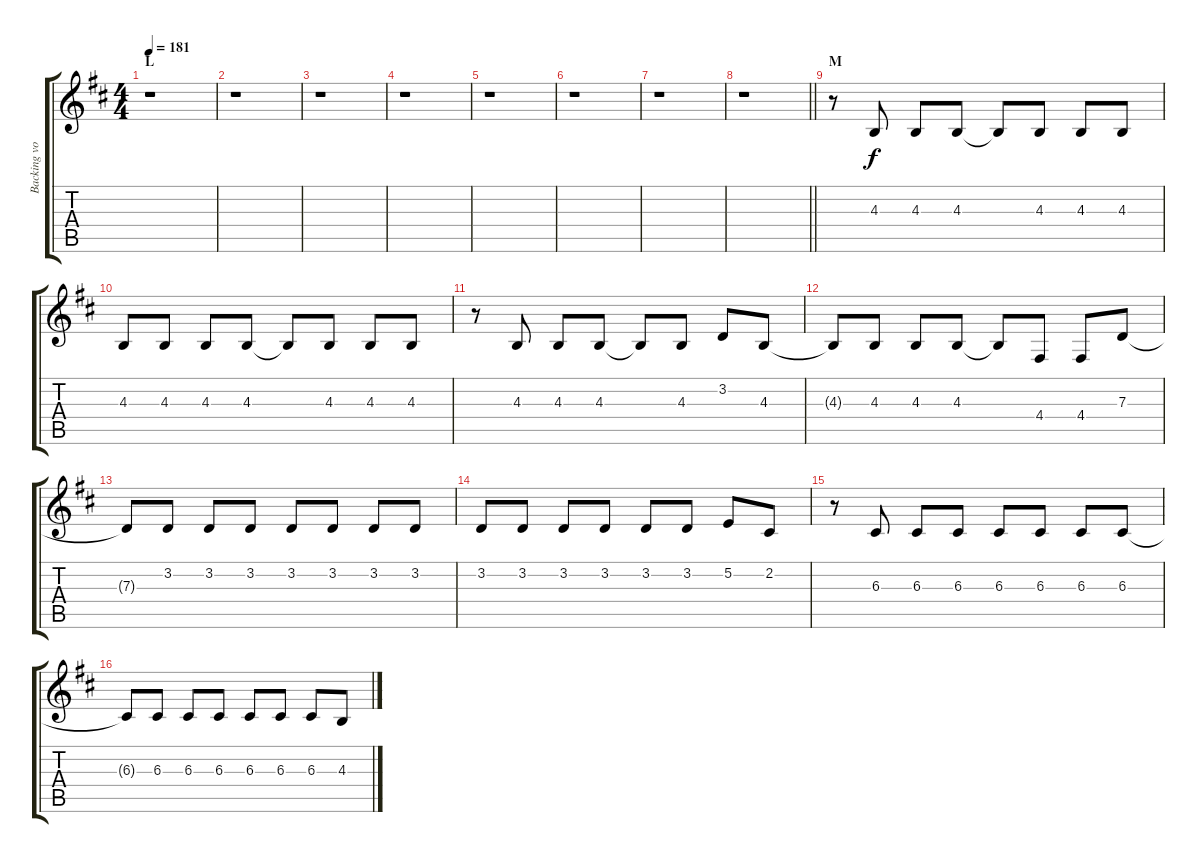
\track ("Backing vocals" "Backing vo") {instrument tenorsax}
\staff {score tabs}
\tuning (E4 B3 G3 D3 A2 E2) {hide}
\ts (4 4)
\section ("" "L")
\tempo 181
\clef g2
\ks d
r.1{dy f} |
r.1 |
r.1 |
r.1 |
r.1 |
r.1 |
r.1 |
\barLineRight lightlight
r.1 |
\section ("" "M")
r.8 4.3.8 4.3.8 4.3.8 4.3{t}.8 4.3.8 4.3.8 4.3.8 |
4.3.8 4.3.8 4.3.8 4.3.8 4.3{t}.8 4.3.8 4.3.8 4.3.8 |
r.8 4.3.8 4.3.8 4.3.8 4.3{t}.8 4.3.8 3.2.8 4.3.8 |
4.3{t}.8 4.3.8 4.3.8 4.3.8 4.3{t}.8 4.4.8 4.4.8 7.3.8 |
7.3{t}.8 3.2.8 3.2.8 3.2.8 3.2.8 3.2.8 3.2.8 3.2.8 |
3.2.8 3.2.8 3.2.8 3.2.8 3.2.8 3.2.8 5.2.8 2.2.8 |
r.8 6.3.8 6.3.8 6.3.8 6.3.8 6.3.8 6.3.8 6.3.8 |
6.3{t}.8 6.3.8 6.3.8 6.3.8 6.3.8 6.3.8 6.3.8 4.3.8
